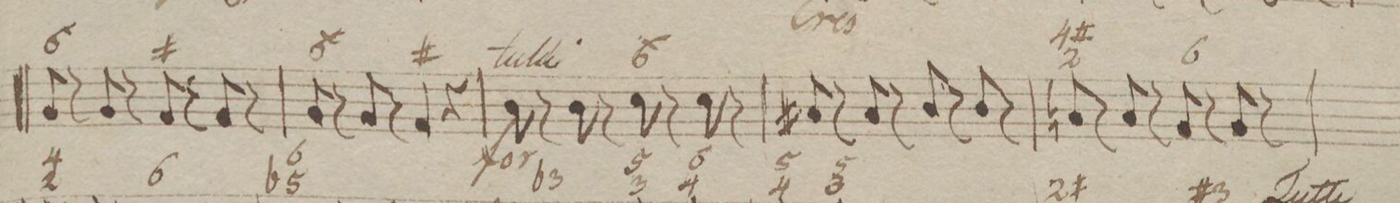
**kern	**fba	**dynam
*I"Organ.	*	*
*clefF4	*	*
*k[b-]	*	*
*met(c)	*	*
*M4/4	*	*
8BB-/	6|	.
8r	.	.
8BB-/	.	.
8r	.	.
8AA/	#	.
8r	.	.
8AA/	.	.
8r	.	.
=4	=4	=4
8BB-/	6|	.
8r	.	.
8BB-/	.	.
8r	.	.
4AA/	#	.
4r	.	.
=5	=5	=5
8D\	.	f
8r	.	.
8D\	.	.
8r	.	.
8E\	6|	.
8r	.	.
8E\	.	.
8r	.	.
=6	=6	=6
8C#X/	.	.
8r	.	.
8C#/	.	.
8r	.	.
8D/	.	.
8r	.	.
8D/	.	.
8r	.	.
=7	=7	=7
8Cn/	4#r 2	.
8r	.	.
8C/	.	.
8r	.	.
8BB-/	6	.
8r	.	.
8BB-/	.	.
8r	.	.
=8	=8	=8
*-	*-	*-
